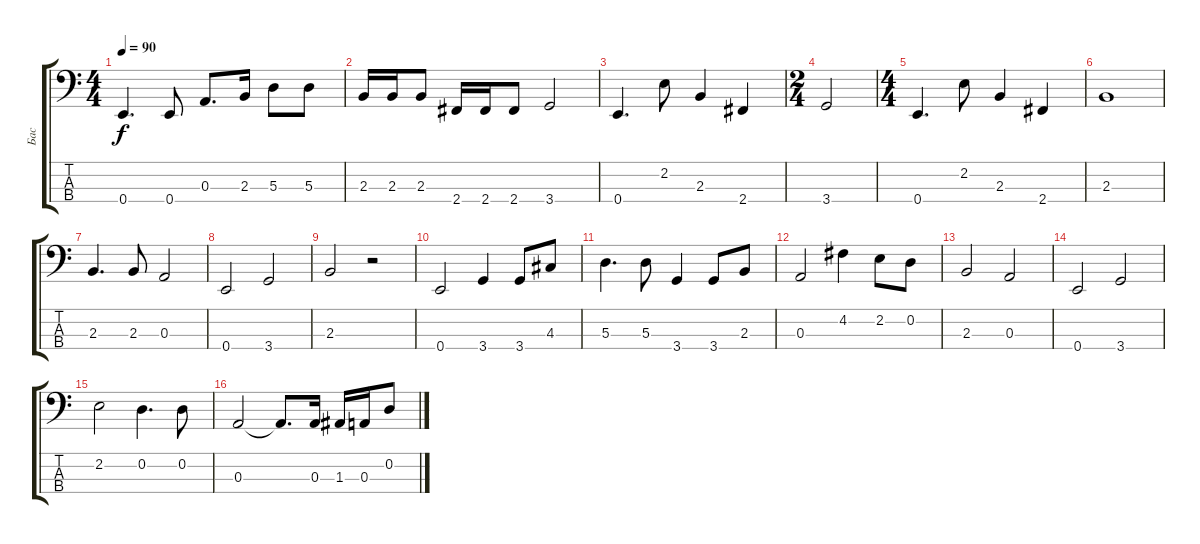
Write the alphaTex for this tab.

\track ("Бас" "Бас") {instrument electricbassfinger}
\staff {score tabs}
\tuning (G2 D2 A1 E1) {hide}
\ts (4 4)
\tempo 90
\clef f4
\ks c
0.4.4{d dy f} 0.4.8 0.3.8{d} 2.3.16 5.3.8 5.3.8 |
2.3.16 2.3.16 2.3.8 2.4.16 2.4.16 2.4.8 3.4.2 |
0.4.4{d} 2.2.8 2.3.4 2.4.4 |
\ts (2 4)
3.4.2 |
\ts (4 4)
0.4.4{d} 2.2.8 2.3.4 2.4.4 |
2.3.1 |
2.3.4{d} 2.3.8 0.3.2 |
0.4.2 3.4.2 |
2.3.2 r.2 |
0.4.2 3.4.4 3.4.8 4.3.8 |
5.3.4{d} 5.3.8 3.4.4 3.4.8 2.3.8 |
0.3.2 4.2.4 2.2.8 0.2.8 |
2.3.2 0.3.2 |
0.4.2 3.4.2 |
2.2.2 0.2.4{d} 0.2.8 |
0.3.2 0.3{t}.8{d} 0.3.16 1.3.16 0.3.16 0.2.8
